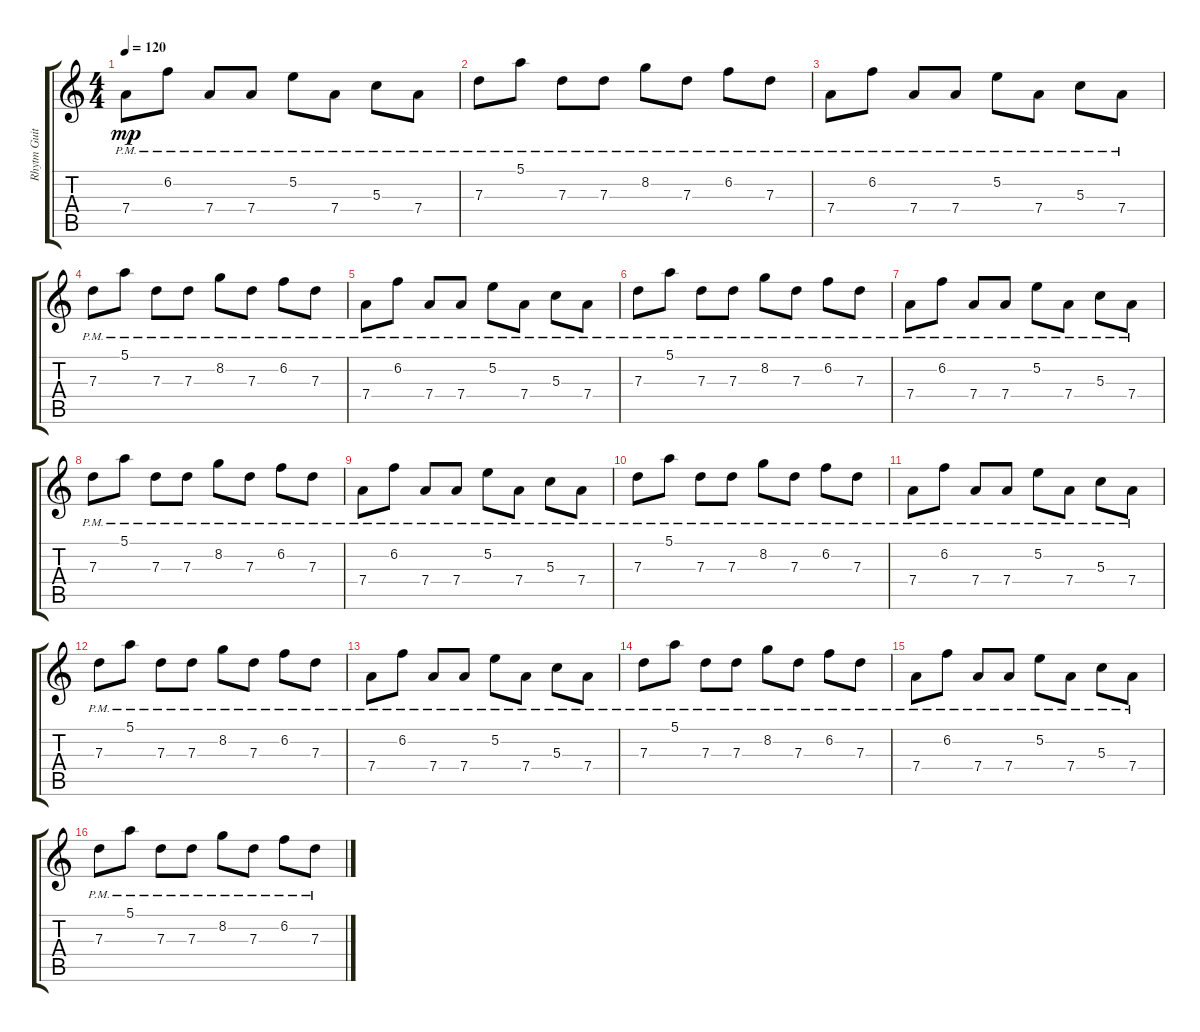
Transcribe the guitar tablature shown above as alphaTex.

\track ("Rhytm Guitar 1" "Rhytm Guit") {instrument electricguitarmuted}
\staff {score tabs}
\tuning (E4 B3 G3 D3 A2 E2) {hide}
\ts (4 4)
\tempo 120
\clef g2
\ks c
7.4{pm}.8{dy mp} 6.2{pm}.8 7.4{pm}.8 7.4{pm}.8 5.2{pm}.8 7.4{pm}.8 5.3{pm}.8 7.4{pm}.8 |
7.3{pm}.8 5.1{pm}.8 7.3{pm}.8 7.3{pm}.8 8.2{pm}.8 7.3{pm}.8 6.2{pm}.8 7.3{pm}.8 |
7.4{pm}.8 6.2{pm}.8 7.4{pm}.8 7.4{pm}.8 5.2{pm}.8 7.4{pm}.8 5.3{pm}.8 7.4{pm}.8 |
7.3{pm}.8 5.1{pm}.8 7.3{pm}.8 7.3{pm}.8 8.2{pm}.8 7.3{pm}.8 6.2{pm}.8 7.3{pm}.8 |
7.4{pm}.8 6.2{pm}.8 7.4{pm}.8 7.4{pm}.8 5.2{pm}.8 7.4{pm}.8 5.3{pm}.8 7.4{pm}.8 |
7.3{pm}.8 5.1{pm}.8 7.3{pm}.8 7.3{pm}.8 8.2{pm}.8 7.3{pm}.8 6.2{pm}.8 7.3{pm}.8 |
7.4{pm}.8 6.2{pm}.8 7.4{pm}.8 7.4{pm}.8 5.2{pm}.8 7.4{pm}.8 5.3{pm}.8 7.4{pm}.8 |
7.3{pm}.8 5.1{pm}.8 7.3{pm}.8 7.3{pm}.8 8.2{pm}.8 7.3{pm}.8 6.2{pm}.8 7.3{pm}.8 |
7.4{pm}.8 6.2{pm}.8 7.4{pm}.8 7.4{pm}.8 5.2{pm}.8 7.4{pm}.8 5.3{pm}.8 7.4{pm}.8 |
7.3{pm}.8 5.1{pm}.8 7.3{pm}.8 7.3{pm}.8 8.2{pm}.8 7.3{pm}.8 6.2{pm}.8 7.3{pm}.8 |
7.4{pm}.8 6.2{pm}.8 7.4{pm}.8 7.4{pm}.8 5.2{pm}.8 7.4{pm}.8 5.3{pm}.8 7.4{pm}.8 |
7.3{pm}.8 5.1{pm}.8 7.3{pm}.8 7.3{pm}.8 8.2{pm}.8 7.3{pm}.8 6.2{pm}.8 7.3{pm}.8 |
7.4{pm}.8 6.2{pm}.8 7.4{pm}.8 7.4{pm}.8 5.2{pm}.8 7.4{pm}.8 5.3{pm}.8 7.4{pm}.8 |
7.3{pm}.8 5.1{pm}.8 7.3{pm}.8 7.3{pm}.8 8.2{pm}.8 7.3{pm}.8 6.2{pm}.8 7.3{pm}.8 |
7.4{pm}.8 6.2{pm}.8 7.4{pm}.8 7.4{pm}.8 5.2{pm}.8 7.4{pm}.8 5.3{pm}.8 7.4{pm}.8 |
7.3{pm}.8 5.1{pm}.8 7.3{pm}.8 7.3{pm}.8 8.2{pm}.8 7.3{pm}.8 6.2{pm}.8 7.3{pm}.8
